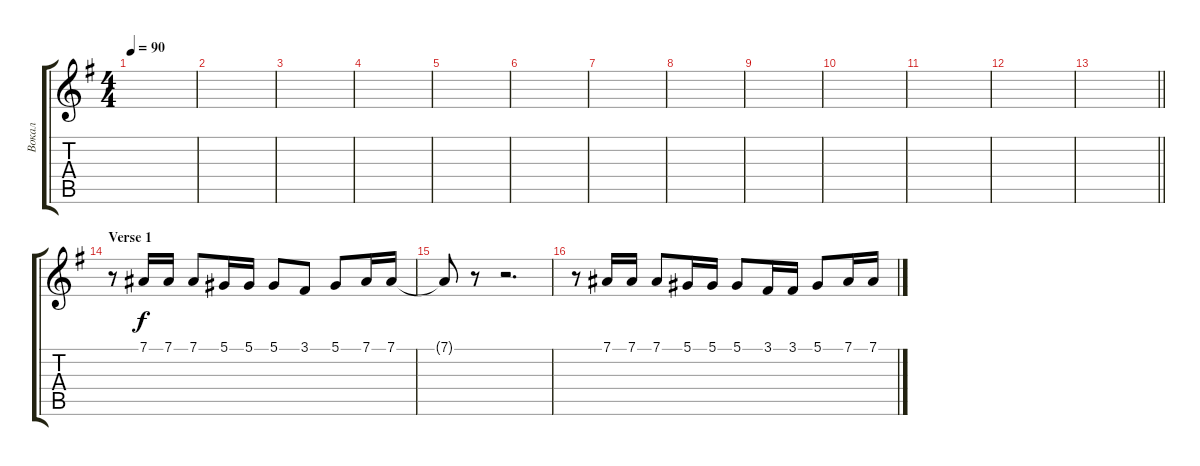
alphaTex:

\track ("Вокал" "Вокал") {instrument trumpet}
\staff {score tabs}
\tuning (Eb4 Bb3 Gb3 Db3 Ab2 Eb2) {hide}
\ts (4 4)
\tempo 90
\clef g2
\ks eminor
|
|
|
|
|
|
|
|
|
|
|
|
\barLineRight lightlight
|
\section ("" "Verse 1")
r.8 7.1.16 7.1.16 7.1.8 5.1.16 5.1.16 5.1.8 3.1.8 5.1.8 7.1.16 7.1.16 |
7.1{t}.8 r.8 r.2{d} |
r.8 7.1.16 7.1.16 7.1.8 5.1.16 5.1.16 5.1.8 3.1.16 3.1.16 5.1.8 7.1.16 7.1.16
